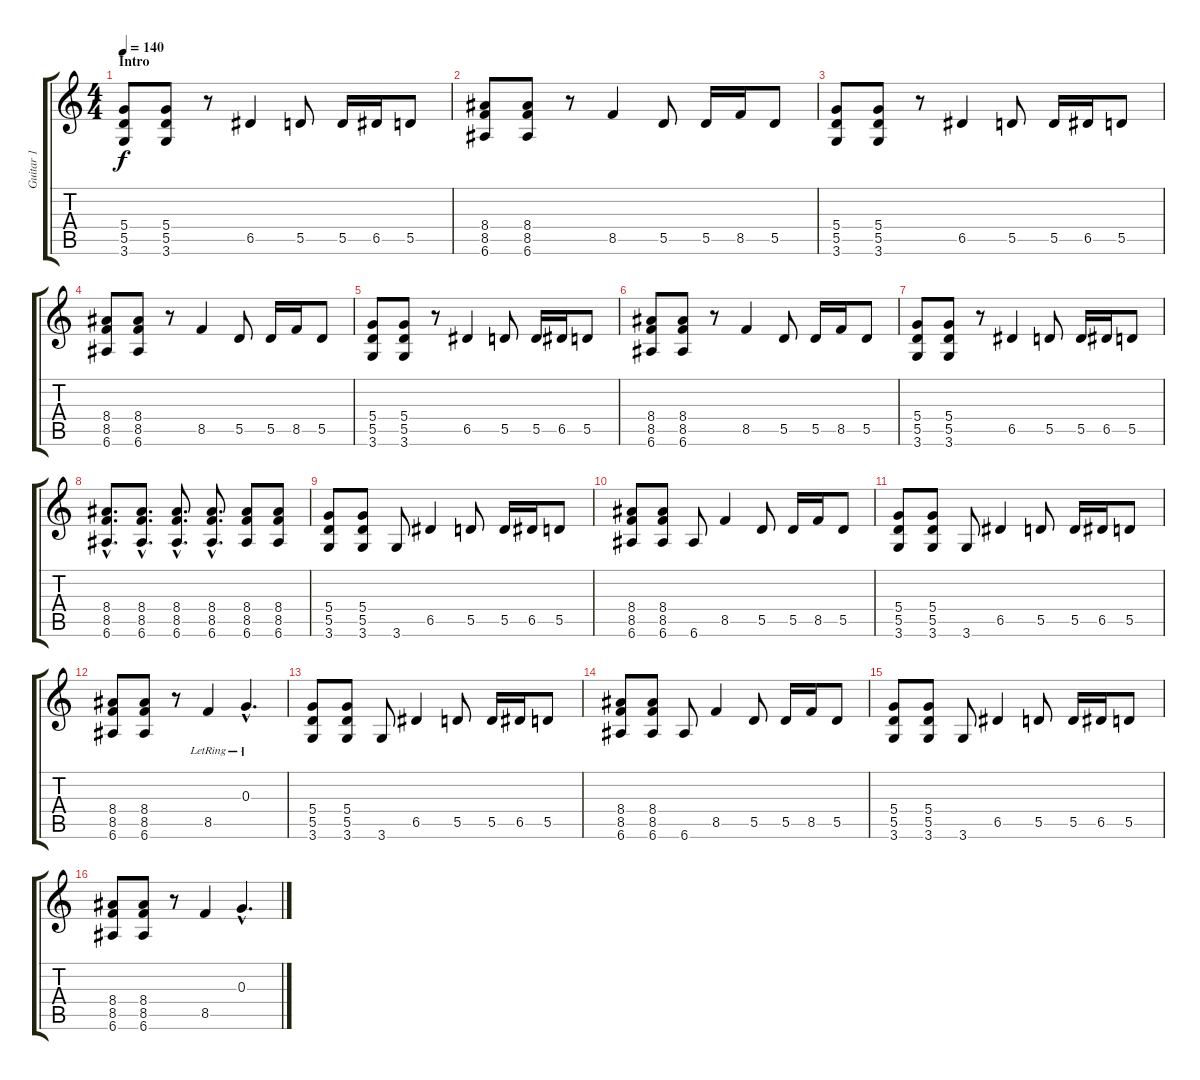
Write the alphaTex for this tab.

\track ("Guitar 1" "Guitar 1") {instrument distortionguitar}
\staff {score tabs}
\tuning (E4 B3 G3 D3 A2 E2) {hide}
\ts (4 4)
\section ("" "Intro")
\tempo 140
\clef g2
\ks c
(5.4 5.5 3.6).8{dy f volume 14 instrument distortionguitar} (5.4 5.5 3.6).8 r.8 6.5.4 5.5.8 5.5.16 6.5.16 5.5.8 |
(8.4 8.5 6.6).8 (8.4 8.5 6.6).8 r.8 8.5.4 5.5.8 5.5.16 8.5.16 5.5.8 |
(5.4 5.5 3.6).8 (5.4 5.5 3.6).8 r.8 6.5.4 5.5.8 5.5.16 6.5.16 5.5.8 |
(8.4 8.5 6.6).8 (8.4 8.5 6.6).8 r.8 8.5.4 5.5.8 5.5.16 8.5.16 5.5.8 |
(5.4 5.5 3.6).8 (5.4 5.5 3.6).8 r.8 6.5.4 5.5.8 5.5.16 6.5.16 5.5.8 |
(8.4 8.5 6.6).8 (8.4 8.5 6.6).8 r.8 8.5.4 5.5.8 5.5.16 8.5.16 5.5.8 |
(5.4 5.5 3.6).8 (5.4 5.5 3.6).8 r.8 6.5.4 5.5.8 5.5.16 6.5.16 5.5.8 |
(8.4{hac} 8.5{hac} 6.6{hac}).8{d} (8.4{hac} 8.5{hac} 6.6{hac}).8{d} (8.4{hac} 8.5{hac} 6.6{hac}).8{d} (8.4{hac} 8.5{hac} 6.6{hac}).8{d} (8.4 8.5 6.6).8 (8.4 8.5 6.6).8 |
(5.4 5.5 3.6).8 (5.4 5.5 3.6).8 3.6.8 6.5.4 5.5.8 5.5.16 6.5.16 5.5.8 |
(8.4 8.5 6.6).8 (8.4 8.5 6.6).8 6.6.8 8.5.4 5.5.8 5.5.16 8.5.16 5.5.8 |
(5.4 5.5 3.6).8 (5.4 5.5 3.6).8 3.6.8 6.5.4 5.5.8 5.5.16 6.5.16 5.5.8 |
(8.4 8.5 6.6).8 (8.4 8.5 6.6).8 r.8 8.5{lr}.4 0.3{hac lr}.4{d} |
(5.4 5.5 3.6).8 (5.4 5.5 3.6).8 3.6.8 6.5.4 5.5.8 5.5.16 6.5.16 5.5.8 |
(8.4 8.5 6.6).8 (8.4 8.5 6.6).8 6.6.8 8.5.4 5.5.8 5.5.16 8.5.16 5.5.8 |
(5.4 5.5 3.6).8 (5.4 5.5 3.6).8 3.6.8 6.5.4 5.5.8 5.5.16 6.5.16 5.5.8 |
(8.4 8.5 6.6).8 (8.4 8.5 6.6).8 r.8 8.5.4 0.3{hac}.4{d}
